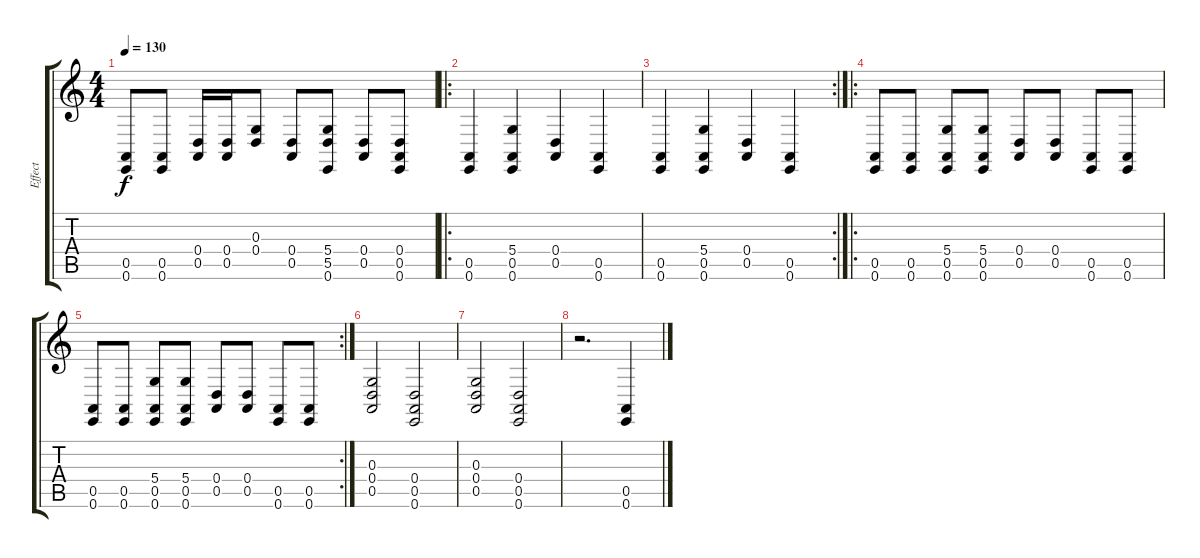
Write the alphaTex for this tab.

\track ("Effect" "Effect") {instrument synthdrum}
\staff {score tabs}
\tuning (E4 B3 G3 D3 A2 E2) {hide}
\ts (4 4)
\tempo 130
\clef g2
\ks c
(0.5 0.6).8{dy f} (0.5 0.6).8 (0.4 0.5).16 (0.4 0.5).16 (0.3 0.4).8 (0.4 0.5).8 (5.4 5.5 0.6).8 (0.4 0.5).8 (0.4 0.5 0.6).8 |
\ro
(0.5 0.6).4 (5.4 0.5 0.6).4 (0.4 0.5).4 (0.5 0.6).4 |
\rc 2
(0.5 0.6).4 (5.4 0.5 0.6).4 (0.4 0.5).4 (0.5 0.6).4 |
\ro
(0.5 0.6).8 (0.5 0.6).8 (5.4 0.5 0.6).8 (5.4 0.5 0.6).8 (0.4 0.5).8 (0.4 0.5).8 (0.5 0.6).8 (0.5 0.6).8 |
\rc 2
(0.5 0.6).8 (0.5 0.6).8 (5.4 0.5 0.6).8 (5.4 0.5 0.6).8 (0.4 0.5).8 (0.4 0.5).8 (0.5 0.6).8 (0.5 0.6).8 |
(0.3 0.4 0.5).2 (0.4 0.5 0.6).2 |
(0.3 0.4 0.5).2 (0.4 0.5 0.6).2 |
r.2{d} (0.5 0.6).4
